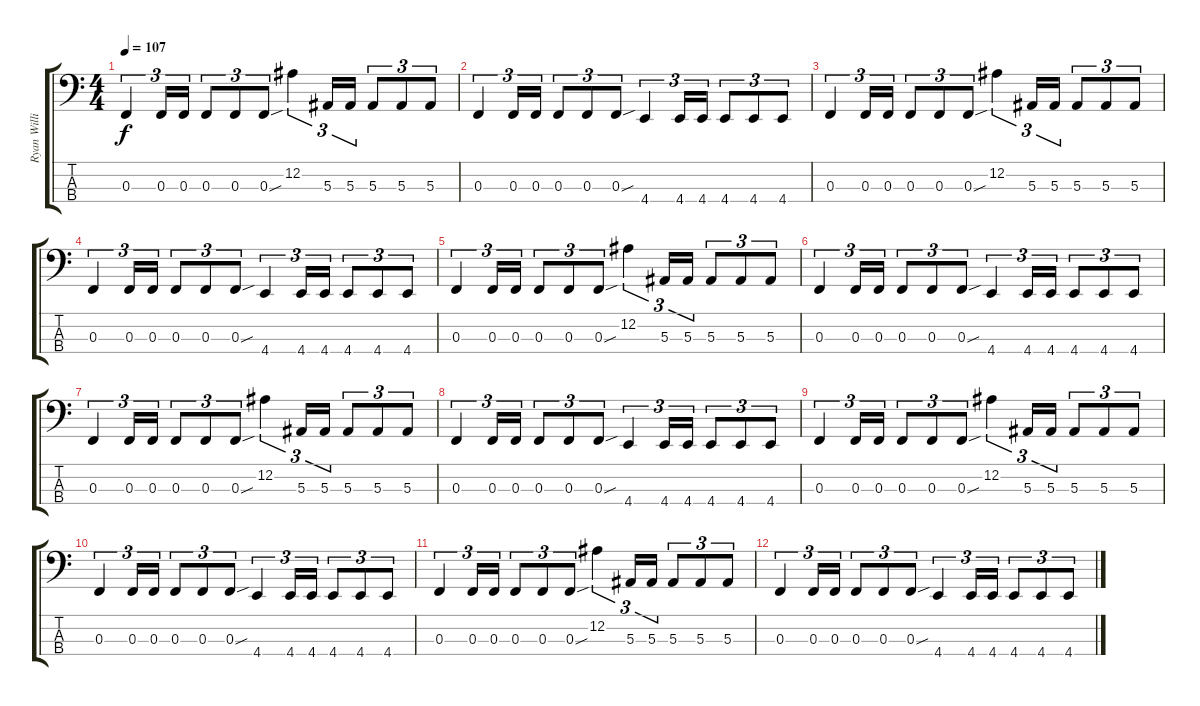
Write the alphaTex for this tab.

\track ("Ryan Williams (Bass)" "Ryan Willi") {instrument electricbassfinger}
\staff {score tabs}
\tuning (Eb2 Bb1 F1 C1) {hide}
\ts (4 4)
\tempo 107
\clef f4
\ks c
0.3.4{tu (3 2) dy f} 0.3.16{tu (3 2)} 0.3.16{tu (3 2)} 0.3.8{tu (3 2)} 0.3.8{tu (3 2)} 0.3{sou}.8{tu (3 2)} 12.2.4{tu (3 2)} 5.3.16{tu (3 2)} 5.3.16{tu (3 2)} 5.3.8{tu (3 2)} 5.3.8{tu (3 2)} 5.3.8{tu (3 2)} |
0.3.4{tu (3 2)} 0.3.16{tu (3 2)} 0.3.16{tu (3 2)} 0.3.8{tu (3 2)} 0.3.8{tu (3 2)} 0.3{sou}.8{tu (3 2)} 4.4.4{tu (3 2)} 4.4.16{tu (3 2)} 4.4.16{tu (3 2)} 4.4.8{tu (3 2)} 4.4.8{tu (3 2)} 4.4.8{tu (3 2)} |
0.3.4{tu (3 2)} 0.3.16{tu (3 2)} 0.3.16{tu (3 2)} 0.3.8{tu (3 2)} 0.3.8{tu (3 2)} 0.3{sou}.8{tu (3 2)} 12.2.4{tu (3 2)} 5.3.16{tu (3 2)} 5.3.16{tu (3 2)} 5.3.8{tu (3 2)} 5.3.8{tu (3 2)} 5.3.8{tu (3 2)} |
0.3.4{tu (3 2)} 0.3.16{tu (3 2)} 0.3.16{tu (3 2)} 0.3.8{tu (3 2)} 0.3.8{tu (3 2)} 0.3{sou}.8{tu (3 2)} 4.4.4{tu (3 2)} 4.4.16{tu (3 2)} 4.4.16{tu (3 2)} 4.4.8{tu (3 2)} 4.4.8{tu (3 2)} 4.4.8{tu (3 2)} |
0.3.4{tu (3 2)} 0.3.16{tu (3 2)} 0.3.16{tu (3 2)} 0.3.8{tu (3 2)} 0.3.8{tu (3 2)} 0.3{sou}.8{tu (3 2)} 12.2.4{tu (3 2)} 5.3.16{tu (3 2)} 5.3.16{tu (3 2)} 5.3.8{tu (3 2)} 5.3.8{tu (3 2)} 5.3.8{tu (3 2)} |
0.3.4{tu (3 2)} 0.3.16{tu (3 2)} 0.3.16{tu (3 2)} 0.3.8{tu (3 2)} 0.3.8{tu (3 2)} 0.3{sou}.8{tu (3 2)} 4.4.4{tu (3 2)} 4.4.16{tu (3 2)} 4.4.16{tu (3 2)} 4.4.8{tu (3 2)} 4.4.8{tu (3 2)} 4.4.8{tu (3 2)} |
0.3.4{tu (3 2)} 0.3.16{tu (3 2)} 0.3.16{tu (3 2)} 0.3.8{tu (3 2)} 0.3.8{tu (3 2)} 0.3{sou}.8{tu (3 2)} 12.2.4{tu (3 2)} 5.3.16{tu (3 2)} 5.3.16{tu (3 2)} 5.3.8{tu (3 2)} 5.3.8{tu (3 2)} 5.3.8{tu (3 2)} |
0.3.4{tu (3 2)} 0.3.16{tu (3 2)} 0.3.16{tu (3 2)} 0.3.8{tu (3 2)} 0.3.8{tu (3 2)} 0.3{sou}.8{tu (3 2)} 4.4.4{tu (3 2)} 4.4.16{tu (3 2)} 4.4.16{tu (3 2)} 4.4.8{tu (3 2)} 4.4.8{tu (3 2)} 4.4.8{tu (3 2)} |
0.3.4{tu (3 2)} 0.3.16{tu (3 2)} 0.3.16{tu (3 2)} 0.3.8{tu (3 2)} 0.3.8{tu (3 2)} 0.3{sou}.8{tu (3 2)} 12.2.4{tu (3 2)} 5.3.16{tu (3 2)} 5.3.16{tu (3 2)} 5.3.8{tu (3 2)} 5.3.8{tu (3 2)} 5.3.8{tu (3 2)} |
0.3.4{tu (3 2)} 0.3.16{tu (3 2)} 0.3.16{tu (3 2)} 0.3.8{tu (3 2)} 0.3.8{tu (3 2)} 0.3{sou}.8{tu (3 2)} 4.4.4{tu (3 2)} 4.4.16{tu (3 2)} 4.4.16{tu (3 2)} 4.4.8{tu (3 2)} 4.4.8{tu (3 2)} 4.4.8{tu (3 2)} |
0.3.4{tu (3 2)} 0.3.16{tu (3 2)} 0.3.16{tu (3 2)} 0.3.8{tu (3 2)} 0.3.8{tu (3 2)} 0.3{sou}.8{tu (3 2)} 12.2.4{tu (3 2)} 5.3.16{tu (3 2)} 5.3.16{tu (3 2)} 5.3.8{tu (3 2)} 5.3.8{tu (3 2)} 5.3.8{tu (3 2)} |
0.3.4{tu (3 2)} 0.3.16{tu (3 2)} 0.3.16{tu (3 2)} 0.3.8{tu (3 2)} 0.3.8{tu (3 2)} 0.3{sou}.8{tu (3 2)} 4.4.4{tu (3 2)} 4.4.16{tu (3 2)} 4.4.16{tu (3 2)} 4.4.8{tu (3 2)} 4.4.8{tu (3 2)} 4.4.8{tu (3 2)}
